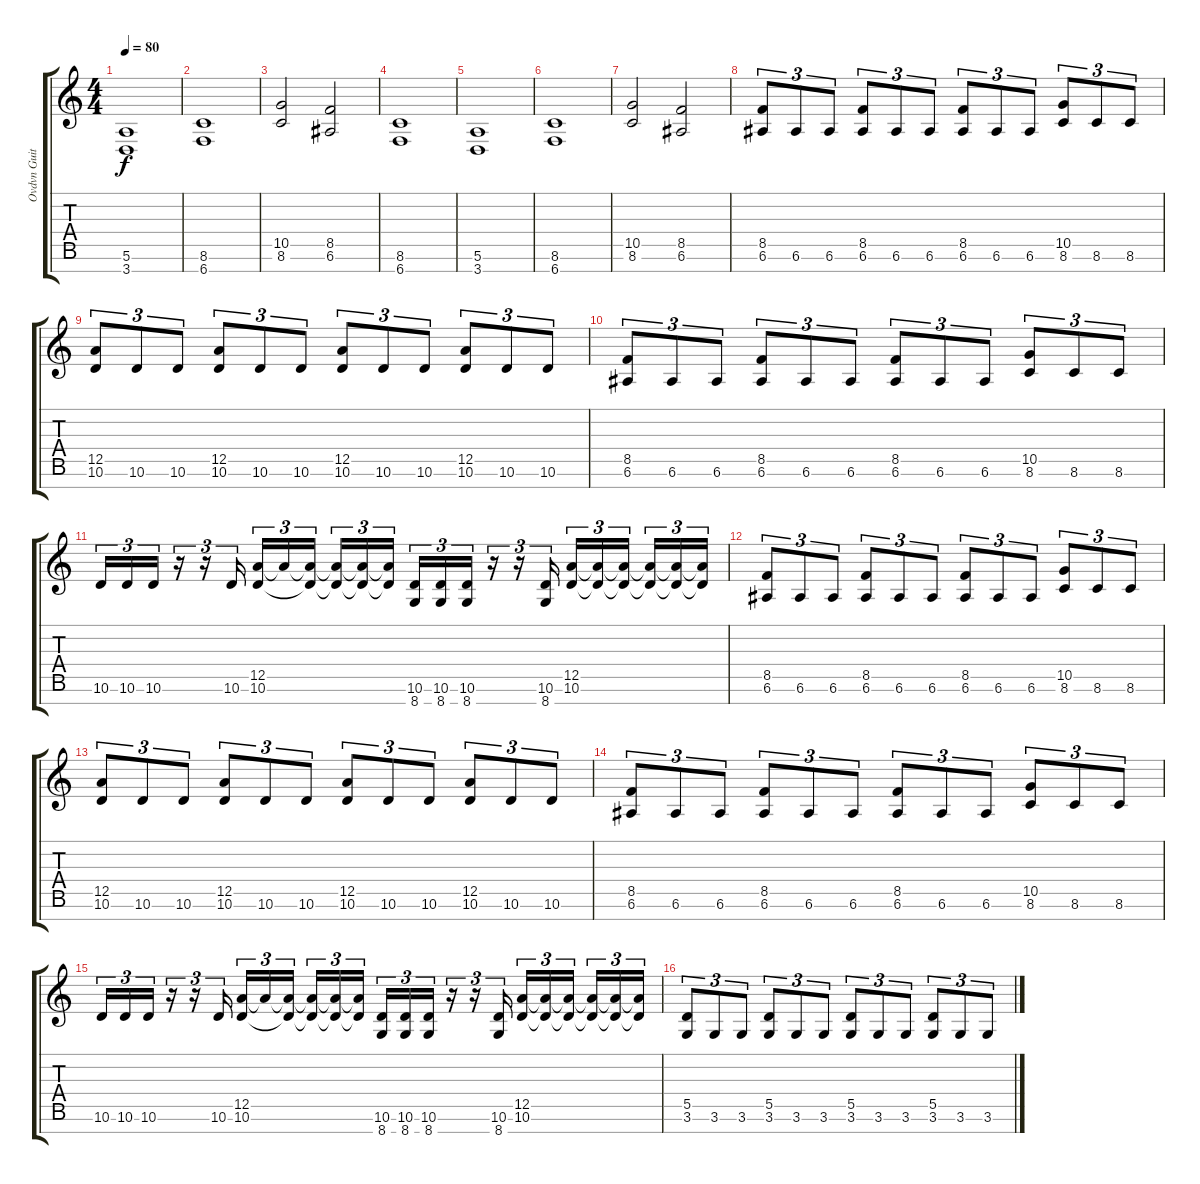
\track ("Ovdvn Guitar" "Ovdvn Guit") {instrument overdrivenguitar}
\staff {score tabs}
\tuning (E4 B3 G3 D3 A2 E2 B1) {hide}
\ts (4 4)
\tempo 80
\clef g2
\ks c
(5.6 3.7).1{dy f} |
(8.6 6.7).1 |
(10.5 8.6).2 (8.5 6.6).2 |
(8.6 6.7).1 |
(5.6 3.7).1 |
(8.6 6.7).1 |
(10.5 8.6).2 (8.5 6.6).2 |
(8.5 6.6).8{tu (3 2)} 6.6.8{tu (3 2)} 6.6.8{tu (3 2)} (8.5 6.6).8{tu (3 2)} 6.6.8{tu (3 2)} 6.6.8{tu (3 2)} (8.5 6.6).8{tu (3 2)} 6.6.8{tu (3 2)} 6.6.8{tu (3 2)} (10.5 8.6).8{tu (3 2)} 8.6.8{tu (3 2)} 8.6.8{tu (3 2)} |
(12.5 10.6).8{tu (3 2)} 10.6.8{tu (3 2)} 10.6.8{tu (3 2)} (12.5 10.6).8{tu (3 2)} 10.6.8{tu (3 2)} 10.6.8{tu (3 2)} (12.5 10.6).8{tu (3 2)} 10.6.8{tu (3 2)} 10.6.8{tu (3 2)} (12.5 10.6).8{tu (3 2)} 10.6.8{tu (3 2)} 10.6.8{tu (3 2)} |
(8.5 6.6).8{tu (3 2)} 6.6.8{tu (3 2)} 6.6.8{tu (3 2)} (8.5 6.6).8{tu (3 2)} 6.6.8{tu (3 2)} 6.6.8{tu (3 2)} (8.5 6.6).8{tu (3 2)} 6.6.8{tu (3 2)} 6.6.8{tu (3 2)} (10.5 8.6).8{tu (3 2)} 8.6.8{tu (3 2)} 8.6.8{tu (3 2)} |
10.6.16{tu (3 2)} 10.6.16{tu (3 2)} 10.6.16{tu (3 2)} r.16{tu (3 2)} r.16{tu (3 2)} 10.6.16{tu (3 2)} (12.5 10.6).16{tu (3 2)} 12.5{t}.16{tu (3 2)} (12.5{t} 10.6{t}).16{tu (3 2)} (12.5{t} 10.6{t}).16{tu (3 2)} (12.5{t} 10.6{t}).16{tu (3 2)} (12.5{t} 10.6{t}).16{tu (3 2)} (10.6 8.7).16{tu (3 2)} (10.6 8.7).16{tu (3 2)} (10.6 8.7).16{tu (3 2)} r.16{tu (3 2)} r.16{tu (3 2)} (10.6 8.7).16{tu (3 2)} (12.5 10.6).16{tu (3 2)} (12.5{t} 10.6{t}).16{tu (3 2)} (12.5{t} 10.6{t}).16{tu (3 2)} (12.5{t} 10.6{t}).16{tu (3 2)} (12.5{t} 10.6{t}).16{tu (3 2)} (12.5{t} 10.6{t}).16{tu (3 2)} |
(8.5 6.6).8{tu (3 2)} 6.6.8{tu (3 2)} 6.6.8{tu (3 2)} (8.5 6.6).8{tu (3 2)} 6.6.8{tu (3 2)} 6.6.8{tu (3 2)} (8.5 6.6).8{tu (3 2)} 6.6.8{tu (3 2)} 6.6.8{tu (3 2)} (10.5 8.6).8{tu (3 2)} 8.6.8{tu (3 2)} 8.6.8{tu (3 2)} |
(12.5 10.6).8{tu (3 2)} 10.6.8{tu (3 2)} 10.6.8{tu (3 2)} (12.5 10.6).8{tu (3 2)} 10.6.8{tu (3 2)} 10.6.8{tu (3 2)} (12.5 10.6).8{tu (3 2)} 10.6.8{tu (3 2)} 10.6.8{tu (3 2)} (12.5 10.6).8{tu (3 2)} 10.6.8{tu (3 2)} 10.6.8{tu (3 2)} |
(8.5 6.6).8{tu (3 2)} 6.6.8{tu (3 2)} 6.6.8{tu (3 2)} (8.5 6.6).8{tu (3 2)} 6.6.8{tu (3 2)} 6.6.8{tu (3 2)} (8.5 6.6).8{tu (3 2)} 6.6.8{tu (3 2)} 6.6.8{tu (3 2)} (10.5 8.6).8{tu (3 2)} 8.6.8{tu (3 2)} 8.6.8{tu (3 2)} |
10.6.16{tu (3 2)} 10.6.16{tu (3 2)} 10.6.16{tu (3 2)} r.16{tu (3 2)} r.16{tu (3 2)} 10.6.16{tu (3 2)} (12.5 10.6).16{tu (3 2)} 12.5{t}.16{tu (3 2)} (12.5{t} 10.6{t}).16{tu (3 2)} (12.5{t} 10.6{t}).16{tu (3 2)} (12.5{t} 10.6{t}).16{tu (3 2)} (12.5{t} 10.6{t}).16{tu (3 2)} (10.6 8.7).16{tu (3 2)} (10.6 8.7).16{tu (3 2)} (10.6 8.7).16{tu (3 2)} r.16{tu (3 2)} r.16{tu (3 2)} (10.6 8.7).16{tu (3 2)} (12.5 10.6).16{tu (3 2)} (12.5{t} 10.6{t}).16{tu (3 2)} (12.5{t} 10.6{t}).16{tu (3 2)} (12.5{t} 10.6{t}).16{tu (3 2)} (12.5{t} 10.6{t}).16{tu (3 2)} (12.5{t} 10.6{t}).16{tu (3 2)} |
(5.5 3.6).8{tu (3 2)} 3.6.8{tu (3 2)} 3.6.8{tu (3 2)} (5.5 3.6).8{tu (3 2)} 3.6.8{tu (3 2)} 3.6.8{tu (3 2)} (5.5 3.6).8{tu (3 2)} 3.6.8{tu (3 2)} 3.6.8{tu (3 2)} (5.5 3.6).8{tu (3 2)} 3.6.8{tu (3 2)} 3.6.8{tu (3 2)}
